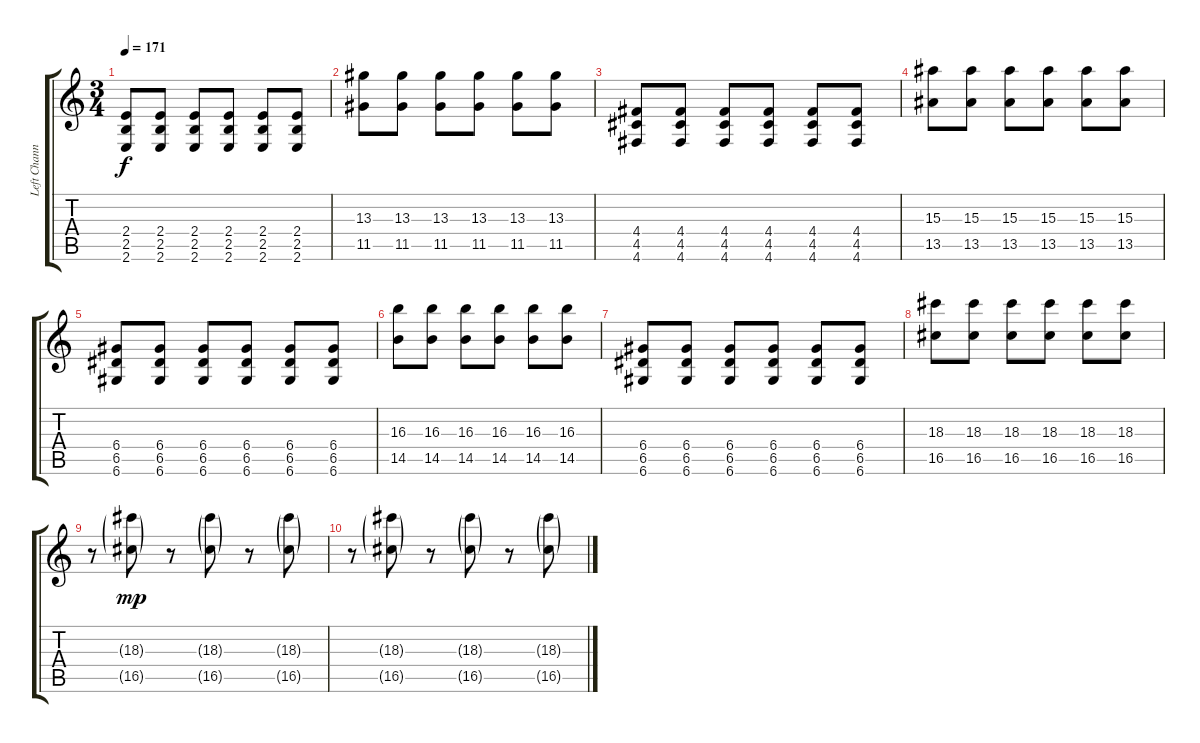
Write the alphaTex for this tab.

\track ("Left Channel" "Left Chann") {instrument distortionguitar}
\staff {score tabs}
\tuning (E4 B3 G3 D3 A2 D2) {hide}
\ts (3 4)
\tempo 171
\clef g2
\ks c
(2.4 2.5 2.6).8{dy f} (2.4 2.5 2.6).8 (2.4 2.5 2.6).8 (2.4 2.5 2.6).8 (2.4 2.5 2.6).8 (2.4 2.5 2.6).8 |
(13.3 11.5).8 (13.3 11.5).8 (13.3 11.5).8 (13.3 11.5).8 (13.3 11.5).8 (13.3 11.5).8 |
(4.4 4.5 4.6).8 (4.4 4.5 4.6).8 (4.4 4.5 4.6).8 (4.4 4.5 4.6).8 (4.4 4.5 4.6).8 (4.4 4.5 4.6).8 |
(15.3 13.5).8 (15.3 13.5).8 (15.3 13.5).8 (15.3 13.5).8 (15.3 13.5).8 (15.3 13.5).8 |
(6.4 6.5 6.6).8 (6.4 6.5 6.6).8 (6.4 6.5 6.6).8 (6.4 6.5 6.6).8 (6.4 6.5 6.6).8 (6.4 6.5 6.6).8 |
(16.3 14.5).8 (16.3 14.5).8 (16.3 14.5).8 (16.3 14.5).8 (16.3 14.5).8 (16.3 14.5).8 |
(6.4 6.5 6.6).8 (6.4 6.5 6.6).8 (6.4 6.5 6.6).8 (6.4 6.5 6.6).8 (6.4 6.5 6.6).8 (6.4 6.5 6.6).8 |
(18.3 16.5).8 (18.3 16.5).8 (18.3 16.5).8 (18.3 16.5).8 (18.3 16.5).8 (18.3 16.5).8 |
r.8{volume 0} (18.3{g} 16.5{g}).8{dy mp} r.8 (18.3{g} 16.5{g}).8 r.8 (18.3{g} 16.5{g}).8 |
r.8 (18.3{g} 16.5{g}).8 r.8 (18.3{g} 16.5{g}).8 r.8 (18.3{g} 16.5{g}).8
